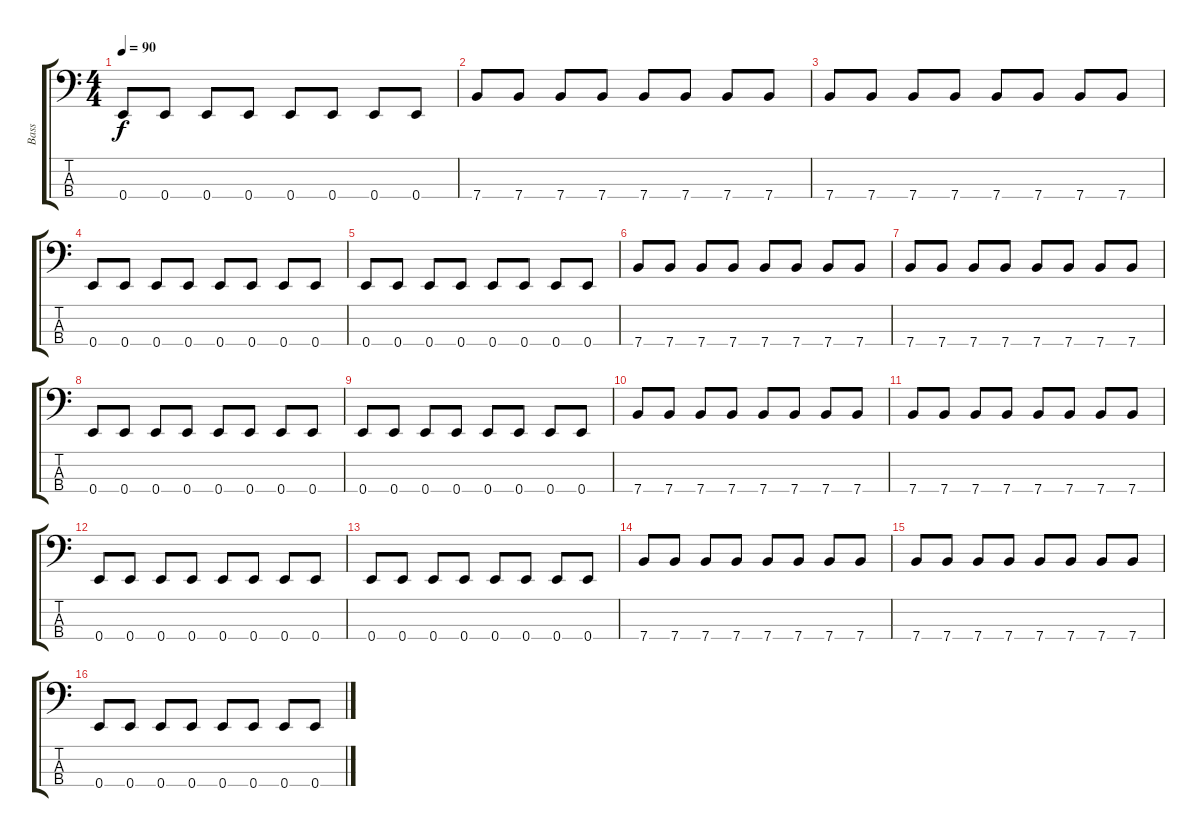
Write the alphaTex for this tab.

\track ("Bass" "Bass") {instrument electricbassfinger}
\staff {score tabs}
\tuning (G2 D2 A1 E1) {hide}
\ts (4 4)
\tempo 90
\clef f4
\ks c
0.4.8{dy f} 0.4.8 0.4.8 0.4.8 0.4.8 0.4.8 0.4.8 0.4.8 |
7.4.8 7.4.8 7.4.8 7.4.8 7.4.8 7.4.8 7.4.8 7.4.8 |
7.4.8 7.4.8 7.4.8 7.4.8 7.4.8 7.4.8 7.4.8 7.4.8 |
0.4.8 0.4.8 0.4.8 0.4.8 0.4.8 0.4.8 0.4.8 0.4.8 |
0.4.8 0.4.8 0.4.8 0.4.8 0.4.8 0.4.8 0.4.8 0.4.8 |
7.4.8 7.4.8 7.4.8 7.4.8 7.4.8 7.4.8 7.4.8 7.4.8 |
7.4.8 7.4.8 7.4.8 7.4.8 7.4.8 7.4.8 7.4.8 7.4.8 |
0.4.8 0.4.8 0.4.8 0.4.8 0.4.8 0.4.8 0.4.8 0.4.8 |
0.4.8 0.4.8 0.4.8 0.4.8 0.4.8 0.4.8 0.4.8 0.4.8 |
7.4.8 7.4.8 7.4.8 7.4.8 7.4.8 7.4.8 7.4.8 7.4.8 |
7.4.8 7.4.8 7.4.8 7.4.8 7.4.8 7.4.8 7.4.8 7.4.8 |
0.4.8 0.4.8 0.4.8 0.4.8 0.4.8 0.4.8 0.4.8 0.4.8 |
0.4.8 0.4.8 0.4.8 0.4.8 0.4.8 0.4.8 0.4.8 0.4.8 |
7.4.8 7.4.8 7.4.8 7.4.8 7.4.8 7.4.8 7.4.8 7.4.8 |
7.4.8 7.4.8 7.4.8 7.4.8 7.4.8{volume 12} 7.4.8 7.4.8 7.4.8 |
0.4.8 0.4.8 0.4.8 0.4.8 0.4.8 0.4.8 0.4.8 0.4.8
